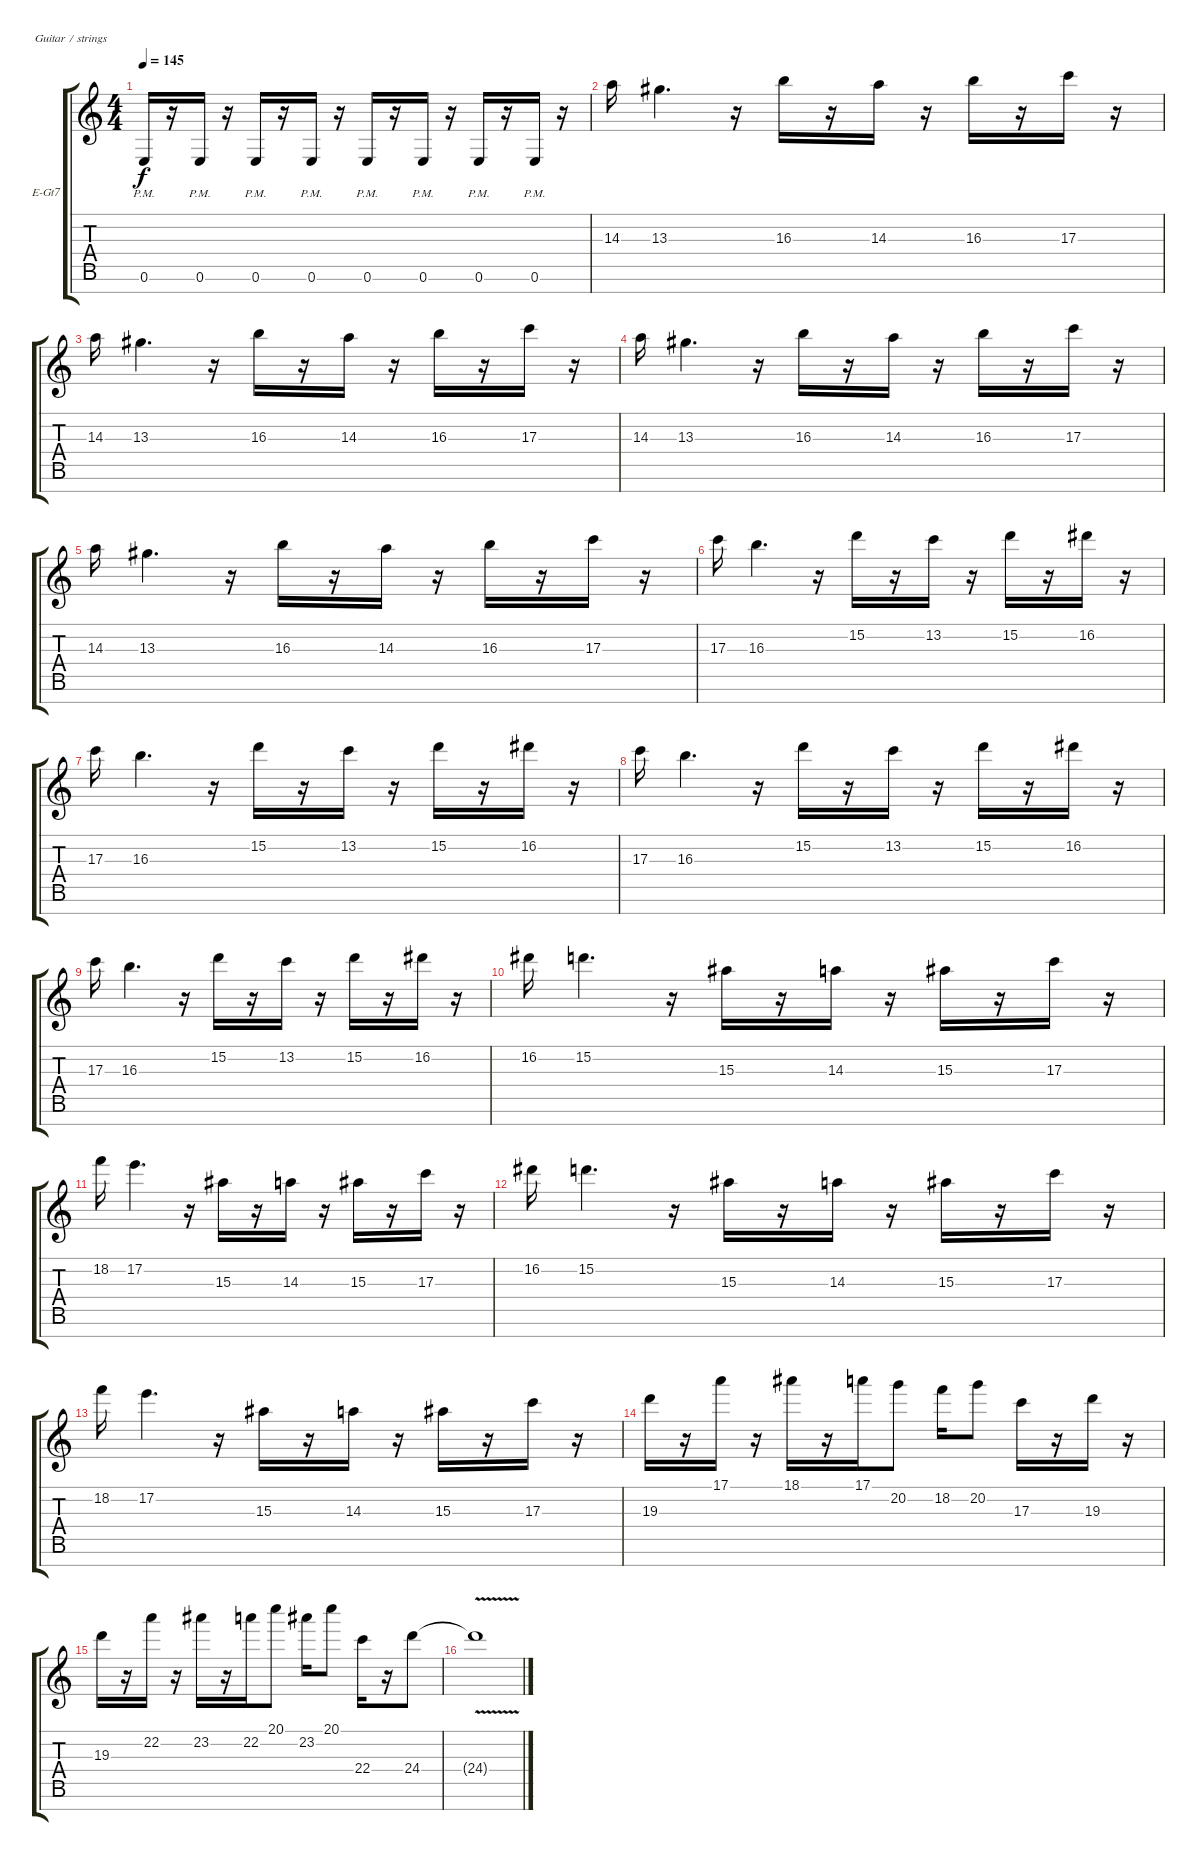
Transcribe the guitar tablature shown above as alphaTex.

\defaultSystemsLayout 4
\bracketExtendMode groupsimilarinstruments
\firstSystemTrackNameOrientation horizontal
\otherSystemsTrackNameOrientation horizontal
\track ("Electric Guitar" "E-Gt7") {instrument overdrivenguitar}
\staff {score tabs}
\tuning (E4 B3 G3 D3 A2 E2 B1)
\ts (4 4)
\tempo 145
\clef g2
\ks c
0.6{pm}.16{dy f} r.16 0.6{pm}.16 r.16 0.6{pm}.16 r.16 0.6{pm}.16 r.16 0.6{pm}.16 r.16 0.6{pm}.16 r.16 0.6{pm}.16 r.16 0.6{pm}.16 r.16 |
14.3.16 13.3.4{d} r.16 16.3.16 r.16 14.3.16 r.16 16.3.16 r.16 17.3.16 r.16 |
14.3.16 13.3.4{d} r.16 16.3.16 r.16 14.3.16 r.16 16.3.16 r.16 17.3.16 r.16 |
14.3.16 13.3.4{d} r.16 16.3.16 r.16 14.3.16 r.16 16.3.16 r.16 17.3.16 r.16 |
14.3.16 13.3.4{d} r.16 16.3.16 r.16 14.3.16 r.16 16.3.16 r.16 17.3.16 r.16 |
17.3.16 16.3.4{d} r.16 15.2.16 r.16 13.2.16 r.16 15.2.16 r.16 16.2.16 r.16 |
17.3.16 16.3.4{d} r.16 15.2.16 r.16 13.2.16 r.16 15.2.16 r.16 16.2.16 r.16 |
17.3.16 16.3.4{d} r.16 15.2.16 r.16 13.2.16 r.16 15.2.16 r.16 16.2.16 r.16 |
17.3.16 16.3.4{d} r.16 15.2.16 r.16 13.2.16 r.16 15.2.16 r.16 16.2.16 r.16 |
16.2.16 15.2.4{d} r.16 15.3.16 r.16 14.3.16 r.16 15.3.16 r.16 17.3.16 r.16 |
18.2.16 17.2.4{d} r.16 15.3.16 r.16 14.3.16 r.16 15.3.16 r.16 17.3.16 r.16 |
16.2.16 15.2.4{d} r.16 15.3.16 r.16 14.3.16 r.16 15.3.16 r.16 17.3.16 r.16 |
18.2.16 17.2.4{d} r.16 15.3.16 r.16 14.3.16 r.16 15.3.16 r.16 17.3.16 r.16 |
19.3.16 r.16 17.1.16 r.16 18.1.16 r.16 17.1.16 20.2.8 18.2.16 20.2.8 17.3.16 r.16 19.3.16 r.16 |
19.3.16 r.16 22.2.16 r.16 23.2.16 r.16 22.2.16 20.1.8 23.2.16 20.1.8 22.4.16 r.16 24.4.8 |
24.4{v t}.1
